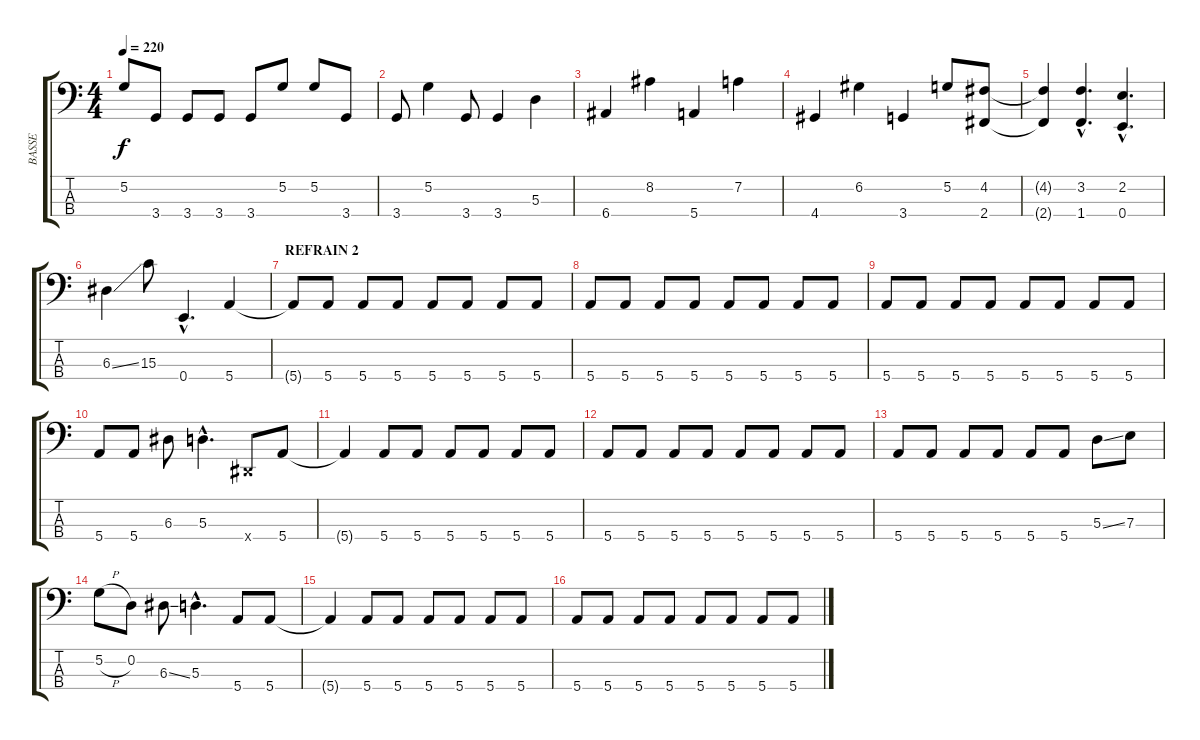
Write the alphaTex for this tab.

\track ("BASSE" "BASSE") {instrument electricbassfinger}
\staff {score tabs}
\tuning (G2 D2 A1 E1) {hide}
\ts (4 4)
\tempo 220
\clef f4
\ks c
5.2{t}.8{dy f} 3.4.8 3.4.8 3.4.8 3.4.8 5.2.8 5.2.8 3.4.8 |
3.4.8 5.2.4 3.4.8 3.4.4 5.3.4 |
6.4.4 8.2.4 5.4.4 7.2.4 |
4.4.4 6.2.4 3.4.4 5.2.8 (4.2 2.4).8 |
(4.2{t} 2.4{t}).4 (3.2{hac} 1.4{hac}).4{d} (2.2{hac} 0.4{hac}).4{d} |
6.3{ss}.4 15.3.8 0.4{hac}.4{d} 5.4.4 |
\section ("" "REFRAIN 2")
5.4{t}.8 5.4.8 5.4.8 5.4.8 5.4.8 5.4.8 5.4.8 5.4.8 |
5.4.8 5.4.8 5.4.8 5.4.8 5.4.8 5.4.8 5.4.8 5.4.8 |
5.4.8 5.4.8 5.4.8 5.4.8 5.4.8 5.4.8 5.4.8 5.4.8 |
5.4.8 5.4.8 6.3.8 5.3{hac}.4{d} -1.4{x}.8 5.4.8 |
5.4{t}.4 5.4.8 5.4.8 5.4.8 5.4.8 5.4.8 5.4.8 |
5.4.8 5.4.8 5.4.8 5.4.8 5.4.8 5.4.8 5.4.8 5.4.8 |
5.4.8 5.4.8 5.4.8 5.4.8 5.4.8 5.4.8 5.3{ss}.8 7.3.8 |
5.2{h}.8 0.2.8 6.3{ss}.8 5.3{hac}.4{d} 5.4.8 5.4.8 |
5.4{t}.4 5.4.8 5.4.8 5.4.8 5.4.8 5.4.8 5.4.8 |
5.4.8 5.4.8 5.4.8 5.4.8 5.4.8 5.4.8 5.4.8 5.4.8
